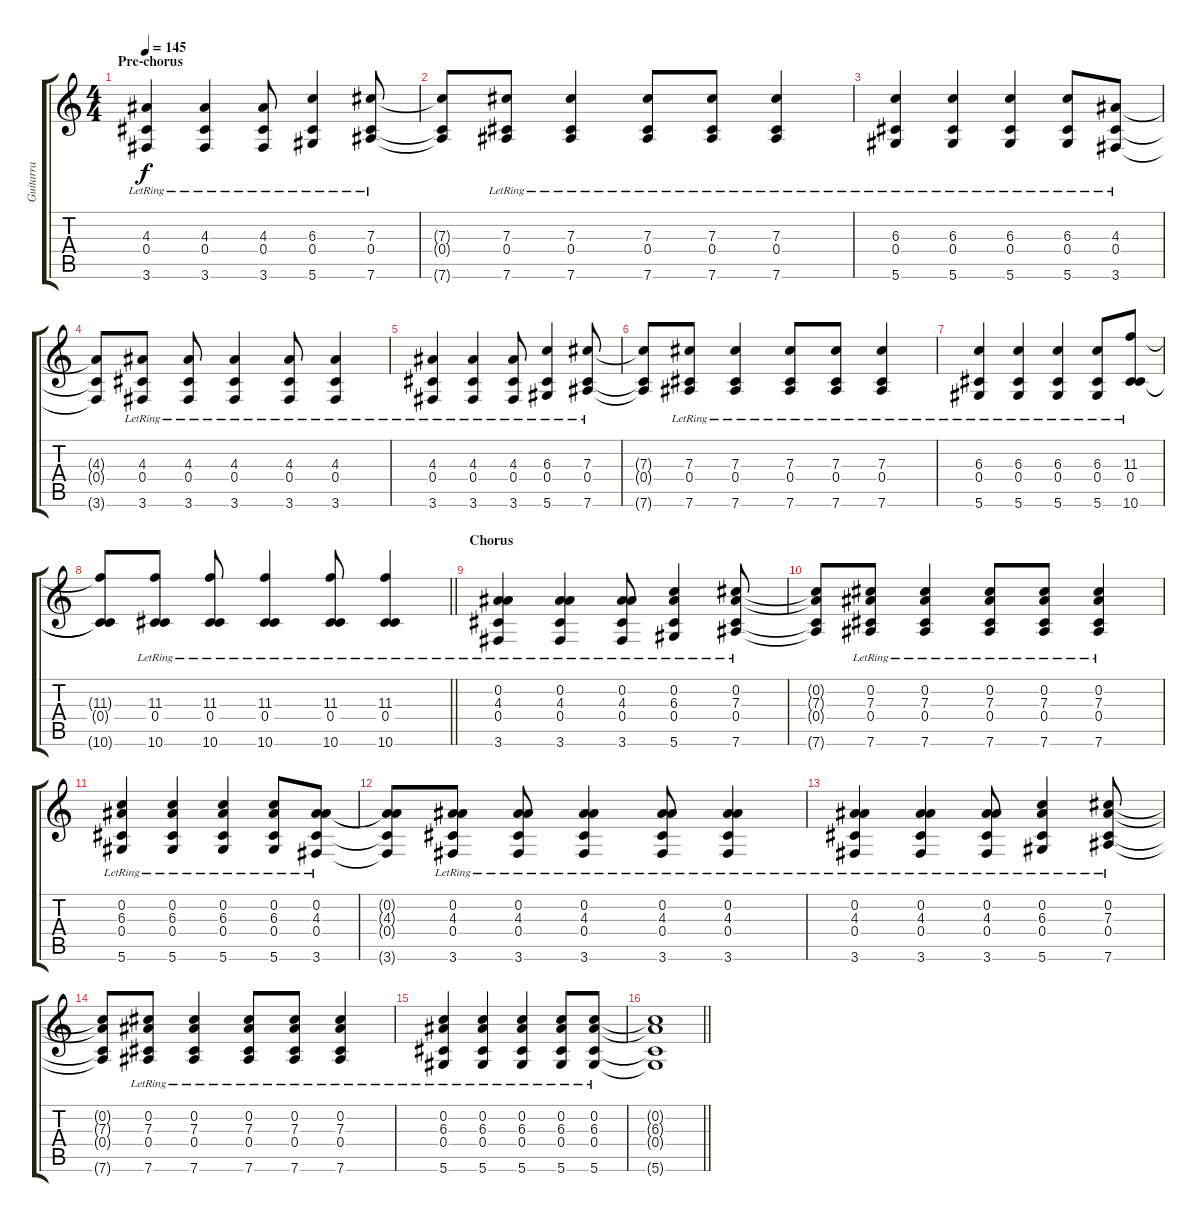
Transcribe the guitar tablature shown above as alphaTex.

\track ("Guitarra" "Guitarra") {instrument electricguitarclean}
\staff {score tabs}
\tuning (Eb4 Bb3 Gb3 Db3 Ab2 Eb2) {hide}
\ts (4 4)
\section ("" "Pre-chorus")
\tempo 145
\clef g2
\ks c
(4.3{lr} 0.4{lr} 3.6{lr}).4{dy f} (4.3{lr} 0.4{lr} 3.6{lr}).4 (4.3{lr} 0.4{lr} 3.6{lr}).8 (6.3{lr} 0.4{lr} 5.6{lr}).4 (7.3{lr} 0.4{lr} 7.6{lr}).8 |
(7.3{t} 0.4{t} 7.6{t}).8 (7.3{lr} 0.4{lr} 7.6{lr}).8 (7.3{lr} 0.4{lr} 7.6{lr}).4 (7.3{lr} 0.4{lr} 7.6{lr}).8 (7.3{lr} 0.4{lr} 7.6{lr}).8 (7.3{lr} 0.4{lr} 7.6{lr}).4 |
(6.3{lr} 0.4{lr} 5.6{lr}).4 (6.3{lr} 0.4{lr} 5.6{lr}).4 (6.3{lr} 0.4{lr} 5.6{lr}).4 (6.3{lr} 0.4{lr} 5.6{lr}).8 (4.3{lr} 0.4{lr} 3.6{lr}).8 |
(4.3{t} 0.4{t} 3.6{t}).8 (4.3{lr} 0.4{lr} 3.6{lr}).8 (4.3{lr} 0.4{lr} 3.6{lr}).8 (4.3{lr} 0.4{lr} 3.6{lr}).4 (4.3{lr} 0.4{lr} 3.6{lr}).8 (4.3{lr} 0.4{lr} 3.6{lr}).4 |
(4.3{lr} 0.4{lr} 3.6{lr}).4 (4.3{lr} 0.4{lr} 3.6{lr}).4 (4.3{lr} 0.4{lr} 3.6{lr}).8 (6.3{lr} 0.4{lr} 5.6{lr}).4 (7.3{lr} 0.4{lr} 7.6{lr}).8 |
(7.3{t} 0.4{t} 7.6{t}).8 (7.3{lr} 0.4{lr} 7.6{lr}).8 (7.3{lr} 0.4{lr} 7.6{lr}).4 (7.3{lr} 0.4{lr} 7.6{lr}).8 (7.3{lr} 0.4{lr} 7.6{lr}).8 (7.3{lr} 0.4{lr} 7.6{lr}).4 |
(6.3{lr} 0.4{lr} 5.6{lr}).4 (6.3{lr} 0.4{lr} 5.6{lr}).4 (6.3{lr} 0.4{lr} 5.6{lr}).4 (6.3{lr} 0.4{lr} 5.6{lr}).8 (11.3{lr} 0.4{lr} 10.6{lr}).8 |
\barLineRight lightlight
(11.3{t} 0.4{t} 10.6{t}).8 (11.3{lr} 0.4{lr} 10.6{lr}).8 (11.3{lr} 0.4{lr} 10.6{lr}).8 (11.3{lr} 0.4{lr} 10.6{lr}).4 (11.3{lr} 0.4{lr} 10.6{lr}).8 (11.3{lr} 0.4{lr} 10.6{lr}).4 |
\section ("" "Chorus")
(0.2{lr} 4.3{lr} 0.4{lr} 3.6{lr}).4 (0.2{lr} 4.3{lr} 0.4{lr} 3.6{lr}).4 (0.2{lr} 4.3{lr} 0.4{lr} 3.6{lr}).8 (0.2{lr} 6.3{lr} 0.4{lr} 5.6{lr}).4 (0.2{lr} 7.3{lr} 0.4{lr} 7.6{lr}).8 |
(0.2{t} 7.3{t} 0.4{t} 7.6{t}).8 (0.2{lr} 7.3{lr} 0.4{lr} 7.6{lr}).8 (0.2{lr} 7.3{lr} 0.4{lr} 7.6{lr}).4 (0.2{lr} 7.3{lr} 0.4{lr} 7.6{lr}).8 (0.2{lr} 7.3{lr} 0.4{lr} 7.6{lr}).8 (0.2{lr} 7.3{lr} 0.4{lr} 7.6{lr}).4 |
(0.2{lr} 6.3{lr} 0.4{lr} 5.6{lr}).4 (0.2{lr} 6.3{lr} 0.4{lr} 5.6{lr}).4 (0.2{lr} 6.3{lr} 0.4{lr} 5.6{lr}).4 (0.2{lr} 6.3{lr} 0.4{lr} 5.6{lr}).8 (0.2{lr} 4.3{lr} 0.4{lr} 3.6{lr}).8 |
(0.2{t} 4.3{t} 0.4{t} 3.6{t}).8 (0.2{lr} 4.3{lr} 0.4{lr} 3.6{lr}).8 (0.2{lr} 4.3{lr} 0.4{lr} 3.6{lr}).8 (0.2{lr} 4.3{lr} 0.4{lr} 3.6{lr}).4 (0.2{lr} 4.3{lr} 0.4{lr} 3.6{lr}).8 (0.2{lr} 4.3{lr} 0.4{lr} 3.6{lr}).4 |
(0.2{lr} 4.3{lr} 0.4{lr} 3.6{lr}).4 (0.2{lr} 4.3{lr} 0.4{lr} 3.6{lr}).4 (0.2{lr} 4.3{lr} 0.4{lr} 3.6{lr}).8 (0.2{lr} 6.3{lr} 0.4{lr} 5.6{lr}).4 (0.2{lr} 7.3{lr} 0.4{lr} 7.6{lr}).8 |
(0.2{t} 7.3{t} 0.4{t} 7.6{t}).8 (0.2{lr} 7.3{lr} 0.4{lr} 7.6{lr}).8 (0.2{lr} 7.3{lr} 0.4{lr} 7.6{lr}).4 (0.2{lr} 7.3{lr} 0.4{lr} 7.6{lr}).8 (0.2{lr} 7.3{lr} 0.4{lr} 7.6{lr}).8 (0.2{lr} 7.3{lr} 0.4{lr} 7.6{lr}).4 |
(0.2{lr} 6.3{lr} 0.4{lr} 5.6{lr}).4 (0.2{lr} 6.3{lr} 0.4{lr} 5.6{lr}).4 (0.2{lr} 6.3{lr} 0.4{lr} 5.6{lr}).4 (0.2{lr} 6.3{lr} 0.4{lr} 5.6{lr}).8 (0.2{lr} 6.3{lr} 0.4{lr} 5.6{lr}).8 |
\barLineRight lightlight
(0.2{t} 6.3{t} 0.4{t} 5.6{t}).1
